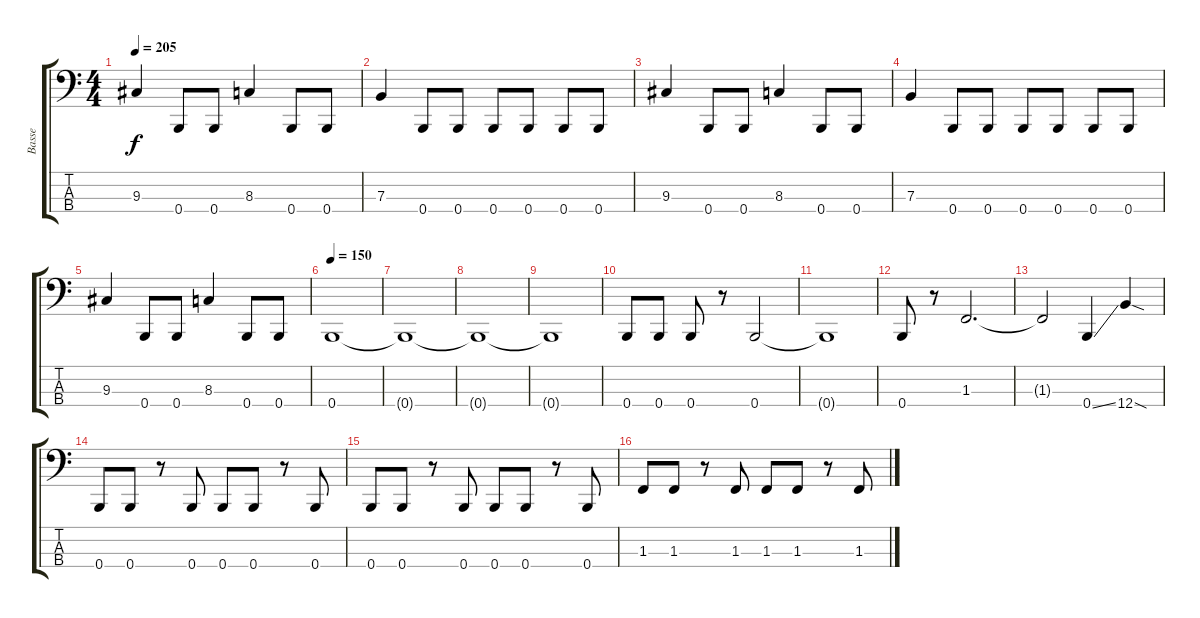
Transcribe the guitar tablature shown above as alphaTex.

\track ("Basse" "Basse") {instrument electricbasspick}
\staff {score tabs}
\tuning (D2 A1 E1 B0) {hide}
\ts (4 4)
\tempo 205
\clef f4
\ks c
9.3.4{dy f} 0.4.8 0.4.8 8.3.4 0.4.8 0.4.8 |
7.3.4 0.4.8 0.4.8 0.4.8 0.4.8 0.4.8 0.4.8 |
9.3.4 0.4.8 0.4.8 8.3.4 0.4.8 0.4.8 |
7.3.4 0.4.8 0.4.8 0.4.8 0.4.8 0.4.8 0.4.8 |
9.3.4 0.4.8 0.4.8 8.3.4 0.4.8 0.4.8 |
\tempo 150
0.4.1 |
0.4{t}.1 |
0.4{t}.1 |
0.4{t}.1 |
0.4.8 0.4.8 0.4.8 r.8 0.4.2 |
0.4{t}.1 |
0.4.8 r.8 1.3.2{d} |
1.3{t}.2 0.4{ss}.4 12.4{sod}.4 |
0.4.8 0.4.8 r.8 0.4.8 0.4.8 0.4.8 r.8 0.4.8 |
0.4.8 0.4.8 r.8 0.4.8 0.4.8 0.4.8 r.8 0.4.8 |
1.3.8 1.3.8 r.8 1.3.8 1.3.8 1.3.8 r.8 1.3.8
